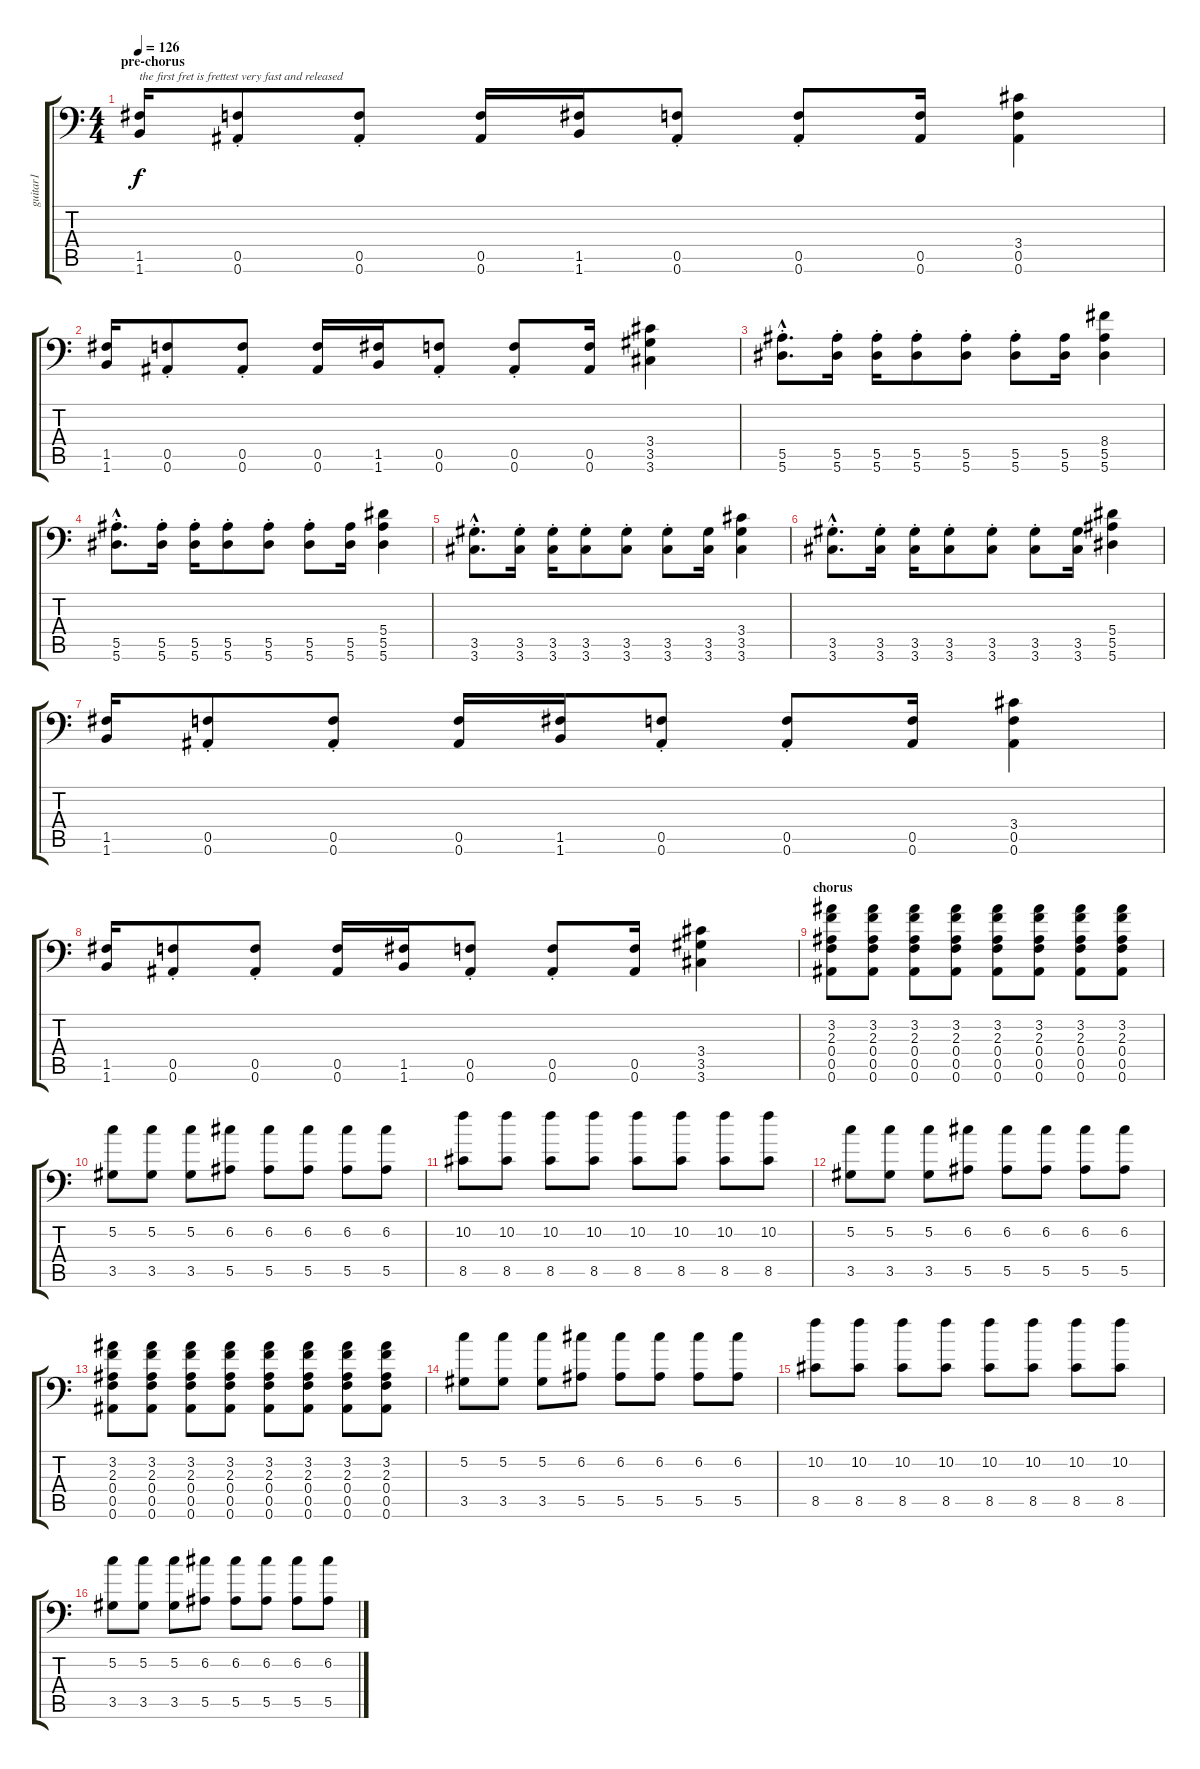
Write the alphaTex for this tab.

\track ("guitar1" "guitar1") {instrument distortionguitar}
\staff {score tabs}
\tuning (C4 G3 Eb3 Bb2 F2 Bb1) {hide}
\ts (4 4)
\section ("" "pre-chorus")
\tempo 126
\clef f4
\ks c
(1.5 1.6).16{txt "the first fret is frettest very fast and released" dy f instrument distortionguitar} (0.5{st} 0.6{st}).8 (0.5{st} 0.6{st}).8 (0.5 0.6).16 (1.5 1.6).16 (0.5{st} 0.6{st}).8 (0.5{st} 0.6{st}).8 (0.5 0.6).16 (3.4 0.5 0.6).4 |
(1.5 1.6).16 (0.5{st} 0.6{st}).8 (0.5{st} 0.6{st}).8 (0.5 0.6).16 (1.5 1.6).16 (0.5{st} 0.6{st}).8 (0.5{st} 0.6{st}).8 (0.5 0.6).16 (3.4 3.5 3.6).4 |
(5.5{hac st} 5.6{hac st}).8{d} (5.5{st} 5.6{st}).16 (5.5{st} 5.6{st}).16 (5.5{st} 5.6{st}).8 (5.5{st} 5.6{st}).8 (5.5{st} 5.6{st}).8 (5.5 5.6).16 (8.4 5.5 5.6).4 |
(5.5{hac st} 5.6{hac st}).8{d} (5.5{st} 5.6{st}).16 (5.5{st} 5.6{st}).16 (5.5{st} 5.6{st}).8 (5.5{st} 5.6{st}).8 (5.5{st} 5.6{st}).8 (5.5 5.6).16 (5.4 5.5 5.6).4 |
(3.5{hac st} 3.6{hac st}).8{d} (3.5{st} 3.6{st}).16 (3.5{st} 3.6{st}).16 (3.5{st} 3.6{st}).8 (3.5{st} 3.6{st}).8 (3.5{st} 3.6{st}).8 (3.5 3.6).16 (3.4 3.5 3.6).4 |
(3.5{hac st} 3.6{hac st}).8{d} (3.5{st} 3.6{st}).16 (3.5{st} 3.6{st}).16 (3.5{st} 3.6{st}).8 (3.5{st} 3.6{st}).8 (3.5{st} 3.6{st}).8 (3.5 3.6).16 (5.4 5.5 5.6).4 |
(1.5 1.6).16 (0.5{st} 0.6{st}).8 (0.5{st} 0.6{st}).8 (0.5 0.6).16 (1.5 1.6).16 (0.5{st} 0.6{st}).8 (0.5{st} 0.6{st}).8 (0.5 0.6).16 (3.4 0.5 0.6).4 |
(1.5 1.6).16 (0.5{st} 0.6{st}).8 (0.5{st} 0.6{st}).8 (0.5 0.6).16 (1.5 1.6).16 (0.5{st} 0.6{st}).8 (0.5{st} 0.6{st}).8 (0.5 0.6).16 (3.4 3.5 3.6).4 |
\section ("" "chorus")
(3.2 2.3 0.4 0.5 0.6).8 (3.2 2.3 0.4 0.5 0.6).8 (3.2 2.3 0.4 0.5 0.6).8 (3.2 2.3 0.4 0.5 0.6).8 (3.2 2.3 0.4 0.5 0.6).8 (3.2 2.3 0.4 0.5 0.6).8 (3.2 2.3 0.4 0.5 0.6).8 (3.2 2.3 0.4 0.5 0.6).8 |
(5.2 3.5).8 (5.2 3.5).8 (5.2 3.5).8 (6.2 5.5).8 (6.2 5.5).8 (6.2 5.5).8 (6.2 5.5).8 (6.2 5.5).8 |
(10.2 8.5).8 (10.2 8.5).8 (10.2 8.5).8 (10.2 8.5).8 (10.2 8.5).8 (10.2 8.5).8 (10.2 8.5).8 (10.2 8.5).8 |
(5.2 3.5).8 (5.2 3.5).8 (5.2 3.5).8 (6.2 5.5).8 (6.2 5.5).8 (6.2 5.5).8 (6.2 5.5).8 (6.2 5.5).8 |
(3.2 2.3 0.4 0.5 0.6).8 (3.2 2.3 0.4 0.5 0.6).8 (3.2 2.3 0.4 0.5 0.6).8 (3.2 2.3 0.4 0.5 0.6).8 (3.2 2.3 0.4 0.5 0.6).8 (3.2 2.3 0.4 0.5 0.6).8 (3.2 2.3 0.4 0.5 0.6).8 (3.2 2.3 0.4 0.5 0.6).8 |
(5.2 3.5).8 (5.2 3.5).8 (5.2 3.5).8 (6.2 5.5).8 (6.2 5.5).8 (6.2 5.5).8 (6.2 5.5).8 (6.2 5.5).8 |
(10.2 8.5).8 (10.2 8.5).8 (10.2 8.5).8 (10.2 8.5).8 (10.2 8.5).8 (10.2 8.5).8 (10.2 8.5).8 (10.2 8.5).8 |
(5.2 3.5).8 (5.2 3.5).8 (5.2 3.5).8 (6.2 5.5).8 (6.2 5.5).8 (6.2 5.5).8 (6.2 5.5).8 (6.2 5.5).8
